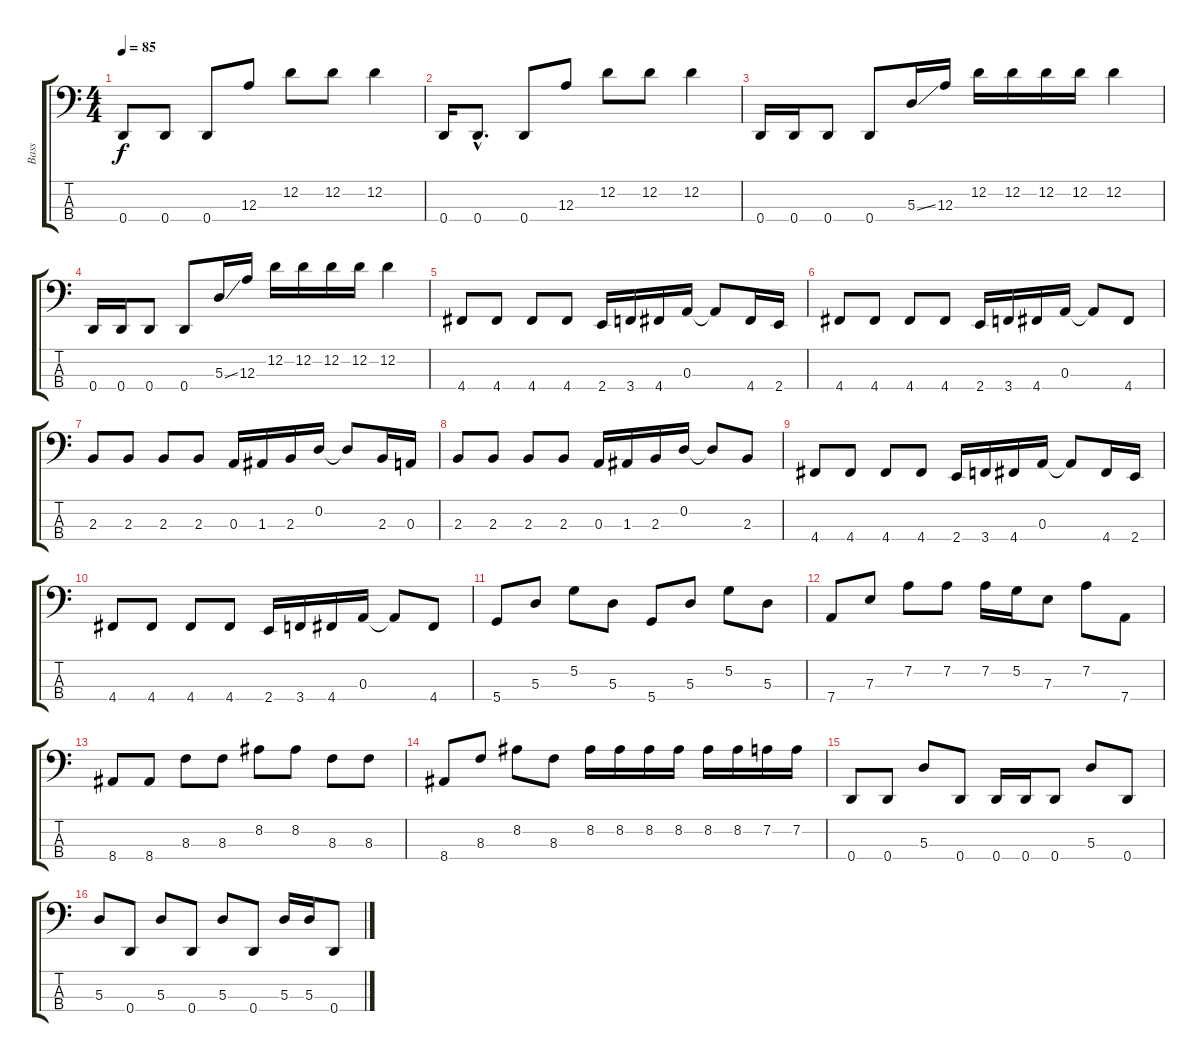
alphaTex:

\track ("Bass" "Bass") {instrument electricbassfinger}
\staff {score tabs}
\tuning (G2 D2 A1 D1) {hide}
\ts (4 4)
\tempo 85
\clef f4
\ks c
0.4.8{dy f} 0.4.8 0.4.8 12.3.8 12.2.8 12.2.8 12.2.4 |
0.4.16 0.4{hac}.8{d} 0.4.8 12.3.8 12.2.8 12.2.8 12.2.4 |
0.4.16 0.4.16 0.4.8 0.4.8 5.3{ss}.16 12.3.16 12.2.16 12.2.16 12.2.16 12.2.16 12.2.4 |
0.4.16 0.4.16 0.4.8 0.4.8 5.3{ss}.16 12.3.16 12.2.16 12.2.16 12.2.16 12.2.16 12.2.4 |
4.4.8 4.4.8 4.4.8 4.4.8 2.4.16 3.4.16 4.4.16 0.3.16 0.3{t}.8 4.4.16 2.4.16 |
4.4.8 4.4.8 4.4.8 4.4.8 2.4.16 3.4.16 4.4.16 0.3.16 0.3{t}.8 4.4.8 |
2.3.8 2.3.8 2.3.8 2.3.8 0.3.16 1.3.16 2.3.16 0.2.16 0.2{t}.8 2.3.16 0.3.16 |
2.3.8 2.3.8 2.3.8 2.3.8 0.3.16 1.3.16 2.3.16 0.2.16 0.2{t}.8 2.3.8 |
4.4.8 4.4.8 4.4.8 4.4.8 2.4.16 3.4.16 4.4.16 0.3.16 0.3{t}.8 4.4.16 2.4.16 |
4.4.8 4.4.8 4.4.8 4.4.8 2.4.16 3.4.16 4.4.16 0.3.16 0.3{t}.8 4.4.8 |
5.4.8 5.3.8 5.2.8 5.3.8 5.4.8 5.3.8 5.2.8 5.3.8 |
7.4.8 7.3.8 7.2.8 7.2.8 7.2.16 5.2.16 7.3.8 7.2.8 7.4.8 |
8.4.8 8.4.8 8.3.8 8.3.8 8.2.8 8.2.8 8.3.8 8.3.8 |
8.4.8 8.3.8 8.2.8 8.3.8 8.2.16 8.2.16 8.2.16 8.2.16 8.2.16 8.2.16 7.2.16 7.2.16 |
0.4.8 0.4.8 5.3.8 0.4.8 0.4.16 0.4.16 0.4.8 5.3.8 0.4.8 |
5.3.8 0.4.8 5.3.8 0.4.8 5.3.8 0.4.8 5.3.16 5.3.16 0.4.8
